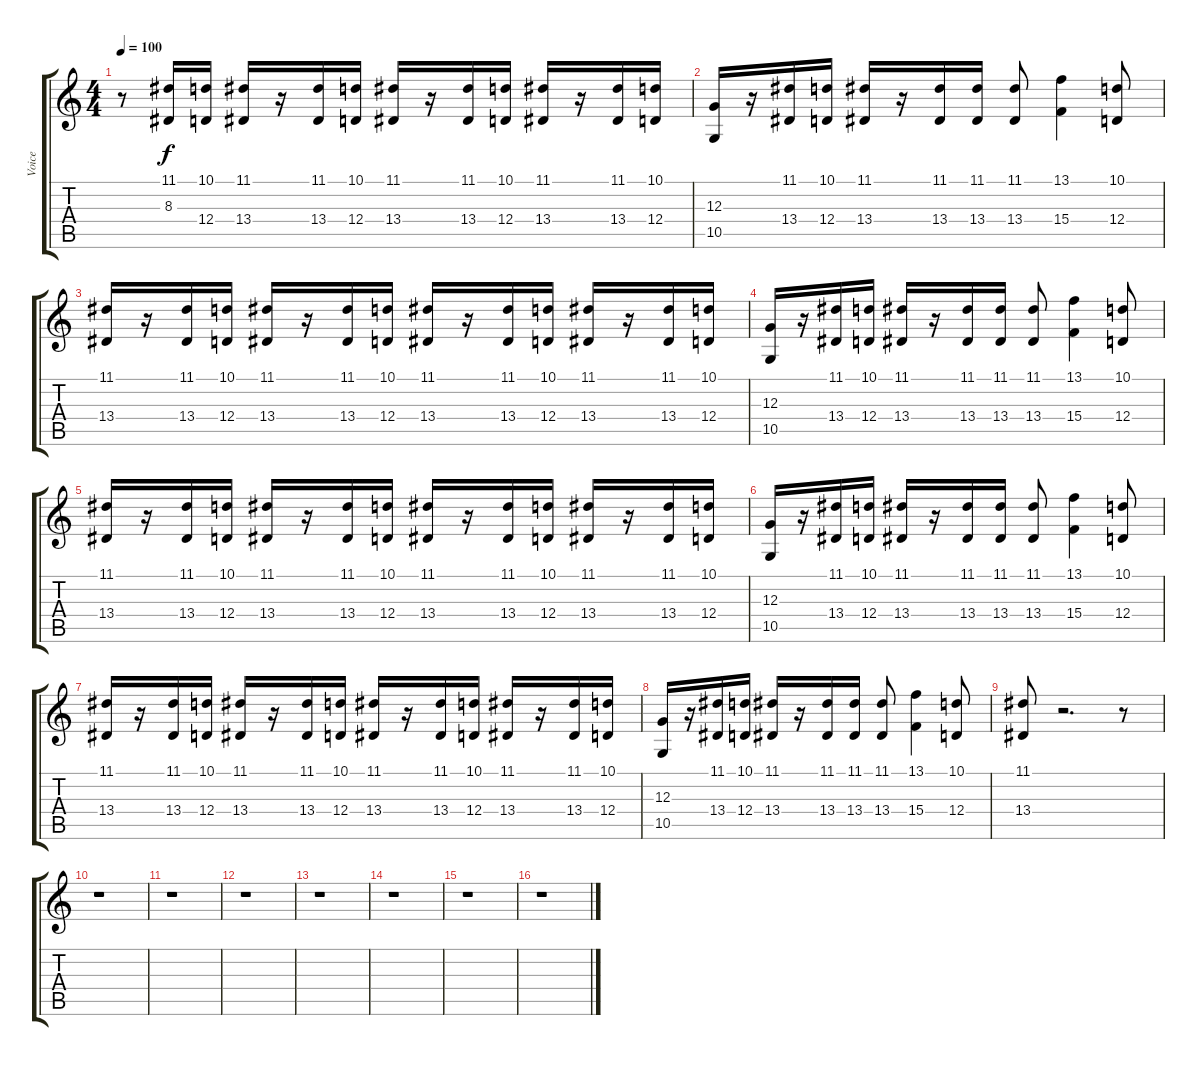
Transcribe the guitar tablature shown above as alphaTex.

\track ("Voice" "Voice") {instrument electricpiano1}
\staff {score tabs}
\tuning (E4 B3 G3 D3 A2 E2) {hide}
\ts (4 4)
\tempo 100
\clef g2
\ks c
r.8{dy f} (11.1 8.3).16 (10.1 12.4).16 (11.1 13.4).16 r.16 (11.1 13.4).16 (10.1 12.4).16 (11.1 13.4).16 r.16 (11.1 13.4).16 (10.1 12.4).16 (11.1 13.4).16 r.16 (11.1 13.4).16 (10.1 12.4).16 |
(12.3 10.5).16 r.16 (11.1 13.4).16 (10.1 12.4).16 (11.1 13.4).16 r.16 (11.1 13.4).16 (11.1 13.4).16 (11.1 13.4).8 (13.1 15.4).4 (10.1 12.4).8 |
(11.1 13.4).16 r.16 (11.1 13.4).16 (10.1 12.4).16 (11.1 13.4).16 r.16 (11.1 13.4).16 (10.1 12.4).16 (11.1 13.4).16 r.16 (11.1 13.4).16 (10.1 12.4).16 (11.1 13.4).16 r.16 (11.1 13.4).16 (10.1 12.4).16 |
(12.3 10.5).16 r.16 (11.1 13.4).16 (10.1 12.4).16 (11.1 13.4).16 r.16 (11.1 13.4).16 (11.1 13.4).16 (11.1 13.4).8 (13.1 15.4).4 (10.1 12.4).8 |
(11.1 13.4).16 r.16 (11.1 13.4).16 (10.1 12.4).16 (11.1 13.4).16 r.16 (11.1 13.4).16 (10.1 12.4).16 (11.1 13.4).16 r.16 (11.1 13.4).16 (10.1 12.4).16 (11.1 13.4).16 r.16 (11.1 13.4).16 (10.1 12.4).16 |
(12.3 10.5).16 r.16 (11.1 13.4).16 (10.1 12.4).16 (11.1 13.4).16 r.16 (11.1 13.4).16 (11.1 13.4).16 (11.1 13.4).8 (13.1 15.4).4 (10.1 12.4).8 |
(11.1 13.4).16 r.16 (11.1 13.4).16 (10.1 12.4).16 (11.1 13.4).16 r.16 (11.1 13.4).16 (10.1 12.4).16 (11.1 13.4).16 r.16 (11.1 13.4).16 (10.1 12.4).16 (11.1 13.4).16 r.16 (11.1 13.4).16 (10.1 12.4).16 |
(12.3 10.5).16 r.16 (11.1 13.4).16 (10.1 12.4).16 (11.1 13.4).16 r.16 (11.1 13.4).16 (11.1 13.4).16 (11.1 13.4).8 (13.1 15.4).4 (10.1 12.4).8 |
(11.1 13.4).8 r.2{d} r.8 |
r.1 |
r.1 |
r.1 |
r.1 |
r.1 |
r.1 |
r.1
